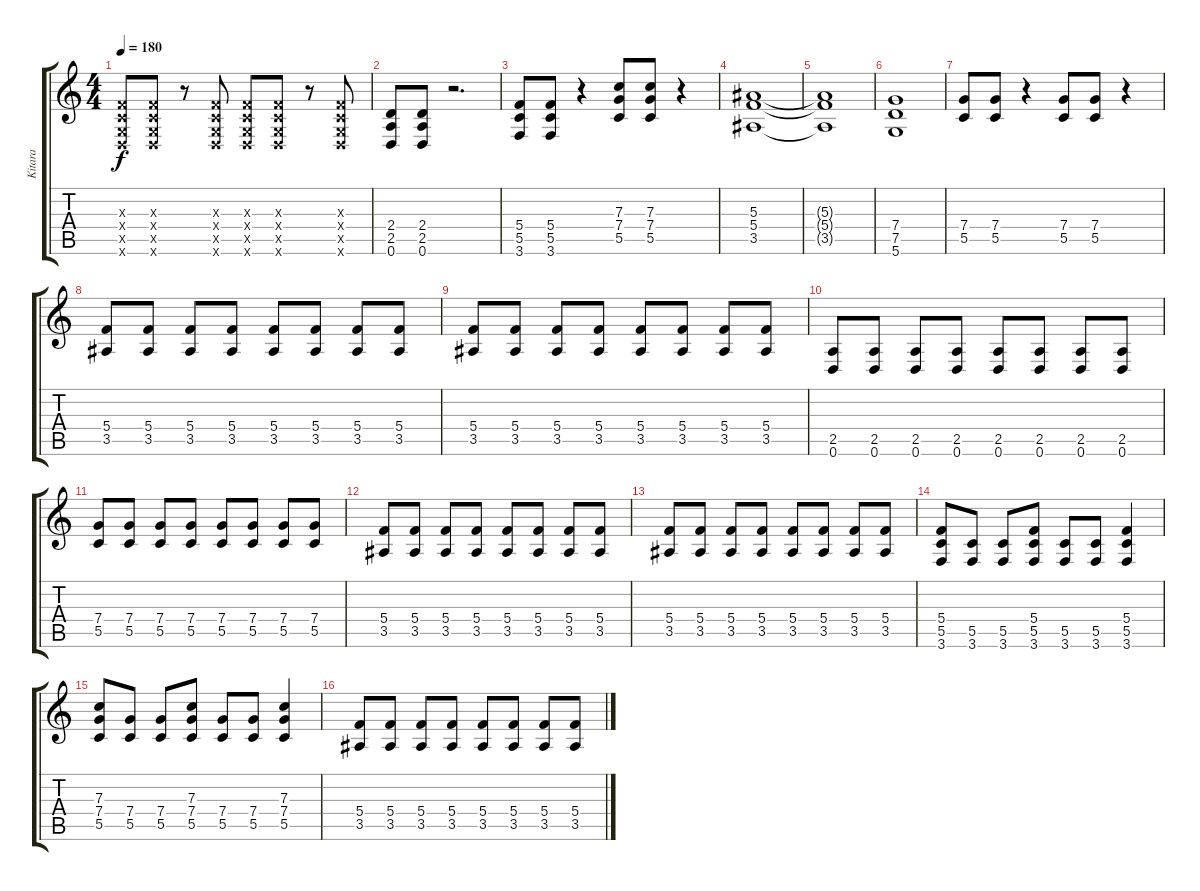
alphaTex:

\track ("Kitara" "Kitara") {instrument distortionguitar}
\staff {score tabs}
\tuning (D4 A3 F3 C3 G2 D2) {hide}
\ts (4 4)
\tempo 180
\clef g2
\ks c
(0.3{x} 0.4{x} 0.5{x} 0.6{x}).8{dy f} (0.3{x} 0.4{x} 0.5{x} 0.6{x}).8 r.8 (0.3{x} 0.4{x} 0.5{x} 0.6{x}).8 (0.3{x} 0.4{x} 0.5{x} 0.6{x}).8 (0.3{x} 0.4{x} 0.5{x} 0.6{x}).8 r.8 (0.3{x} 0.4{x} 0.5{x} 0.6{x}).8 |
(2.4 2.5 0.6).8 (2.4 2.5 0.6).8 r.2{d} |
(5.4 5.5 3.6).8 (5.4 5.5 3.6).8 r.4 (7.3 7.4 5.5).8 (7.3 7.4 5.5).8 r.4 |
(5.3 5.4 3.5).1 |
(5.3{t} 5.4{t} 3.5{t}).1 |
(7.4 7.5 5.6).1 |
(7.4 5.5).8 (7.4 5.5).8 r.4 (7.4 5.5).8 (7.4 5.5).8 r.4 |
(5.4 3.5).8 (5.4 3.5).8 (5.4 3.5).8 (5.4 3.5).8 (5.4 3.5).8 (5.4 3.5).8 (5.4 3.5).8 (5.4 3.5).8 |
(5.4 3.5).8 (5.4 3.5).8 (5.4 3.5).8 (5.4 3.5).8 (5.4 3.5).8 (5.4 3.5).8 (5.4 3.5).8 (5.4 3.5).8 |
(2.5 0.6).8 (2.5 0.6).8 (2.5 0.6).8 (2.5 0.6).8 (2.5 0.6).8 (2.5 0.6).8 (2.5 0.6).8 (2.5 0.6).8 |
(7.4 5.5).8 (7.4 5.5).8 (7.4 5.5).8 (7.4 5.5).8 (7.4 5.5).8 (7.4 5.5).8 (7.4 5.5).8 (7.4 5.5).8 |
(5.4 3.5).8 (5.4 3.5).8 (5.4 3.5).8 (5.4 3.5).8 (5.4 3.5).8 (5.4 3.5).8 (5.4 3.5).8 (5.4 3.5).8 |
(5.4 3.5).8 (5.4 3.5).8 (5.4 3.5).8 (5.4 3.5).8 (5.4 3.5).8 (5.4 3.5).8 (5.4 3.5).8 (5.4 3.5).8 |
(5.4 5.5 3.6).8 (5.5 3.6).8 (5.5 3.6).8 (5.4 5.5 3.6).8 (5.5 3.6).8 (5.5 3.6).8 (5.4 5.5 3.6).4 |
(7.3 7.4 5.5).8 (7.4 5.5).8 (7.4 5.5).8 (7.3 7.4 5.5).8 (7.4 5.5).8 (7.4 5.5).8 (7.3 7.4 5.5).4 |
(5.4 3.5).8 (5.4 3.5).8 (5.4 3.5).8 (5.4 3.5).8 (5.4 3.5).8 (5.4 3.5).8 (5.4 3.5).8 (5.4 3.5).8
